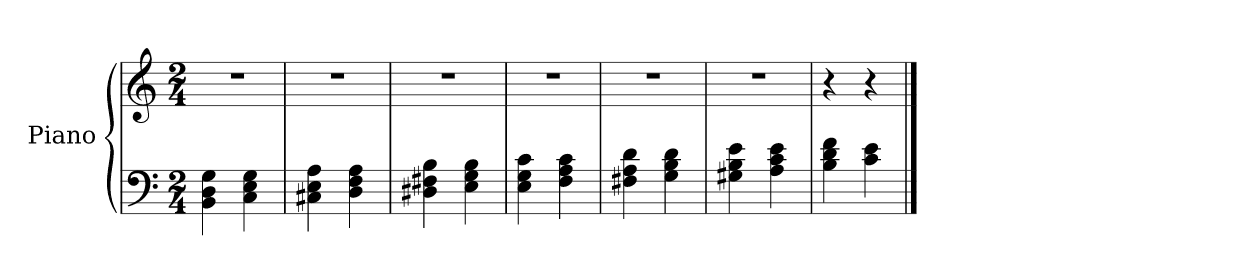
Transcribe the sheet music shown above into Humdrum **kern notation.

**kern	**kern
*part1	*part1
*staff2	*staff1
*I"Piano	*
*I'Pno.	*
*clefF4	*clefG2
*k[]	*k[]
*M2/4	*M2/4
=1	=1
4BB\ 4D\ 4G\	2r
4C\ 4E\ 4G\	.
=2	=2
4C#X\ 4E\ 4A\	2r
4D\ 4F\ 4A\	.
=3	=3
4D#X\ 4F#X\ 4B\	2r
4E\ 4G\ 4B\	.
=4	=4
4E\ 4G\ 4c\	2r
4F\ 4A\ 4c\	.
=5	=5
4F#X\ 4A\ 4d\	2r
4G\ 4B\ 4d\	.
=6	=6
4G#X\ 4B\ 4e\	2r
4A\ 4c\ 4e\	.
=7	=7
4B\ 4d\ 4f\	4r
4c\ 4e\	4r
==	==
*-	*-
